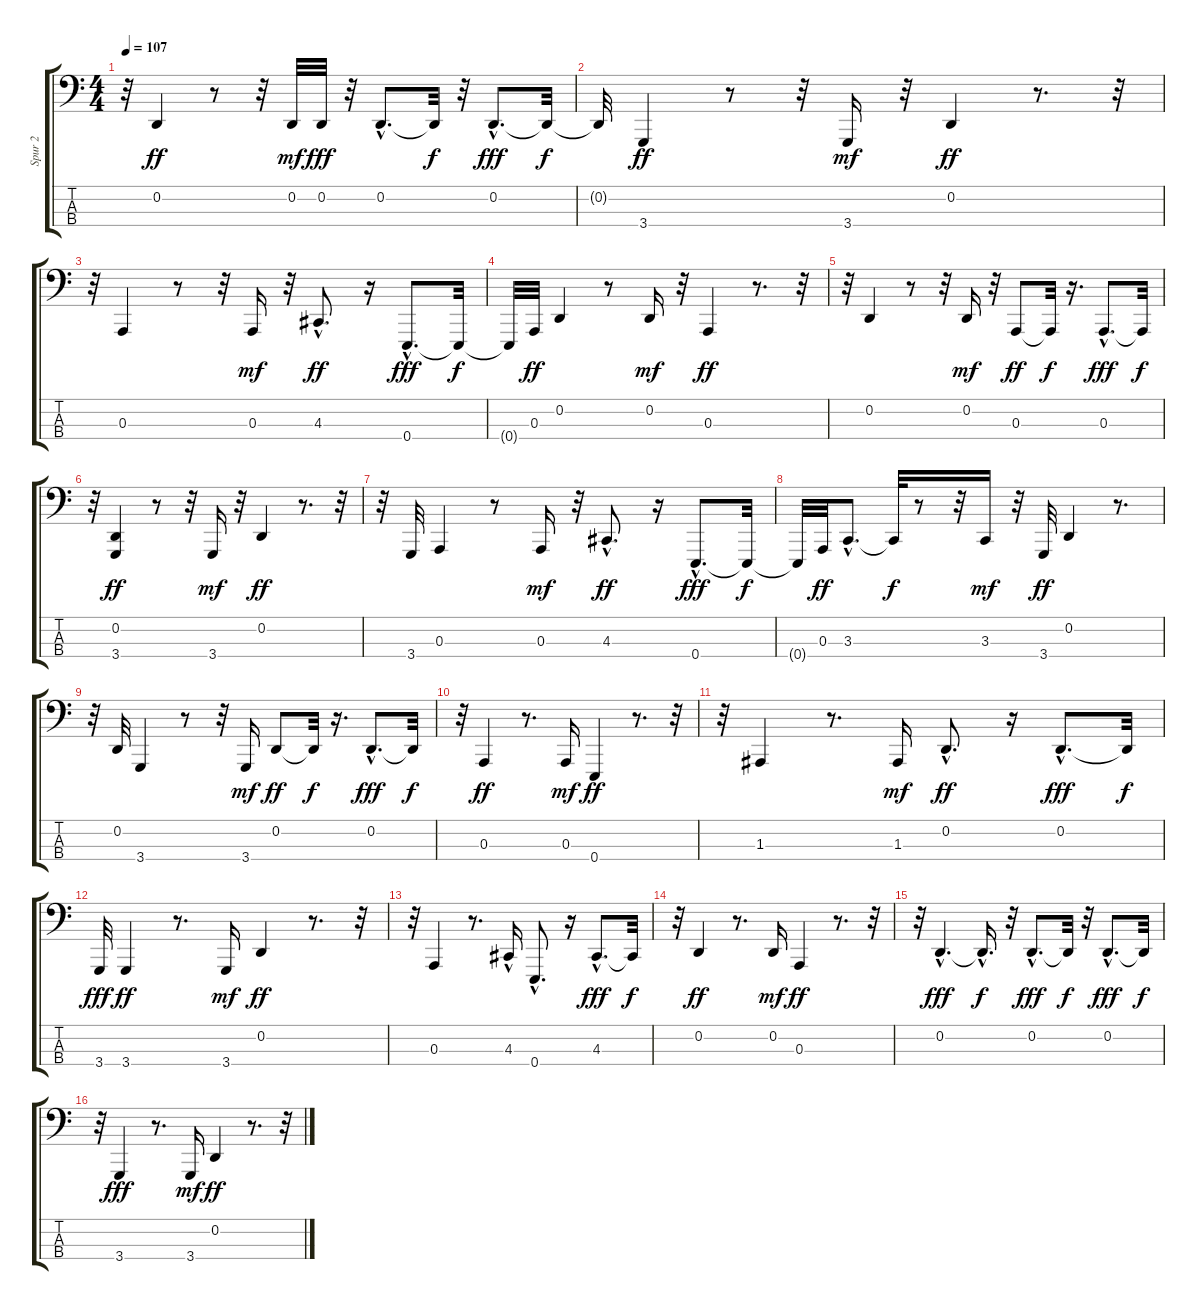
\track ("Spur 2" "Spur 2") {instrument acousticgrandpiano}
\staff {score tabs}
\tuning (G2 D2 A1 E1) {hide}
\ts (4 4)
\tempo 107
\clef f4
\ks c
r.32{dy ff} 0.2.4 r.8 r.32 0.2.32{dy mf} 0.2.32{dy fff} r.32 0.2{hac}.8{d} 0.2{t}.32{dy f} r.32 0.2{hac}.8{d dy fff} 0.2{t}.32{dy f} |
0.2{t}.32 3.4.4{dy ff} r.8 r.32 3.4.16{dy mf} r.32 0.2.4{dy ff} r.8{d} r.32 |
r.32 0.3.4 r.8 r.32 0.3.16{dy mf} r.32 4.3{hac}.8{d dy ff} r.16 0.4{hac}.8{d dy fff} 0.4{t}.32{dy f} |
0.4{t}.32 0.3.32{dy ff} 0.2.4 r.8 0.2.16{dy mf} r.32 0.3.4{dy ff} r.8{d} r.32 |
r.32 0.2.4 r.8 r.32 0.2.16{dy mf} r.32 0.3.8{dy ff} 0.3{t}.32{dy f} r.16{d} 0.3{hac}.8{d dy fff} 0.3{t}.32{dy f} |
r.32 (0.2 3.4).4{dy ff} r.8 r.32 3.4.16{dy mf} r.32 0.2.4{dy ff} r.8{d} r.32 |
r.32 3.4.32 0.3.4 r.8 0.3.16{dy mf} r.32 4.3{hac}.8{d dy ff} r.16 0.4{hac}.8{d dy fff} 0.4{t}.32{dy f} |
0.4{t}.32 0.3.32{dy ff} 3.3{hac}.8{d} 3.3{t}.32{dy f} r.8 r.32 3.3.16{dy mf} r.32 3.4.32{dy ff} 0.2.4 r.8{d} |
r.32 0.2.32 3.4.4 r.8 r.32 3.4.16{dy mf} 0.2.8{dy ff} 0.2{t}.32{dy f} r.16{d} 0.2{hac}.8{d dy fff} 0.2{t}.32{dy f} |
r.32 0.3.4{dy ff} r.8{d} 0.3.16{dy mf} 0.4.4{dy ff} r.8{d} r.32 |
r.32 1.3.4 r.8{d} 1.3.16{dy mf} 0.2{hac}.8{d dy ff} r.16 0.2{hac}.8{d dy fff} 0.2{t}.32{dy f} |
3.4.32{dy fff} 3.4.4{dy ff} r.8{d} 3.4.16{dy mf} 0.2.4{dy ff} r.8{d} r.32 |
r.32 0.3.4 r.8{d} 4.3{hac}.16 0.4{hac}.8{d} r.16 4.3{hac}.8{d dy fff} 4.3{t}.32{dy f} |
r.32 0.2.4{dy ff} r.8{d} 0.2.16{dy mf} 0.3.4{dy ff} r.8{d} r.32 |
r.32 0.2{hac}.4{d dy fff} 0.2{hac t}.16{d dy f} r.32 0.2{hac}.8{d dy fff} 0.2{t}.32{dy f} r.32 0.2{hac}.8{d dy fff} 0.2{t}.32{dy f} |
r.32 3.4.4{dy fff} r.8{d} 3.4.16{dy mf} 0.2.4{dy ff} r.8{d} r.32
